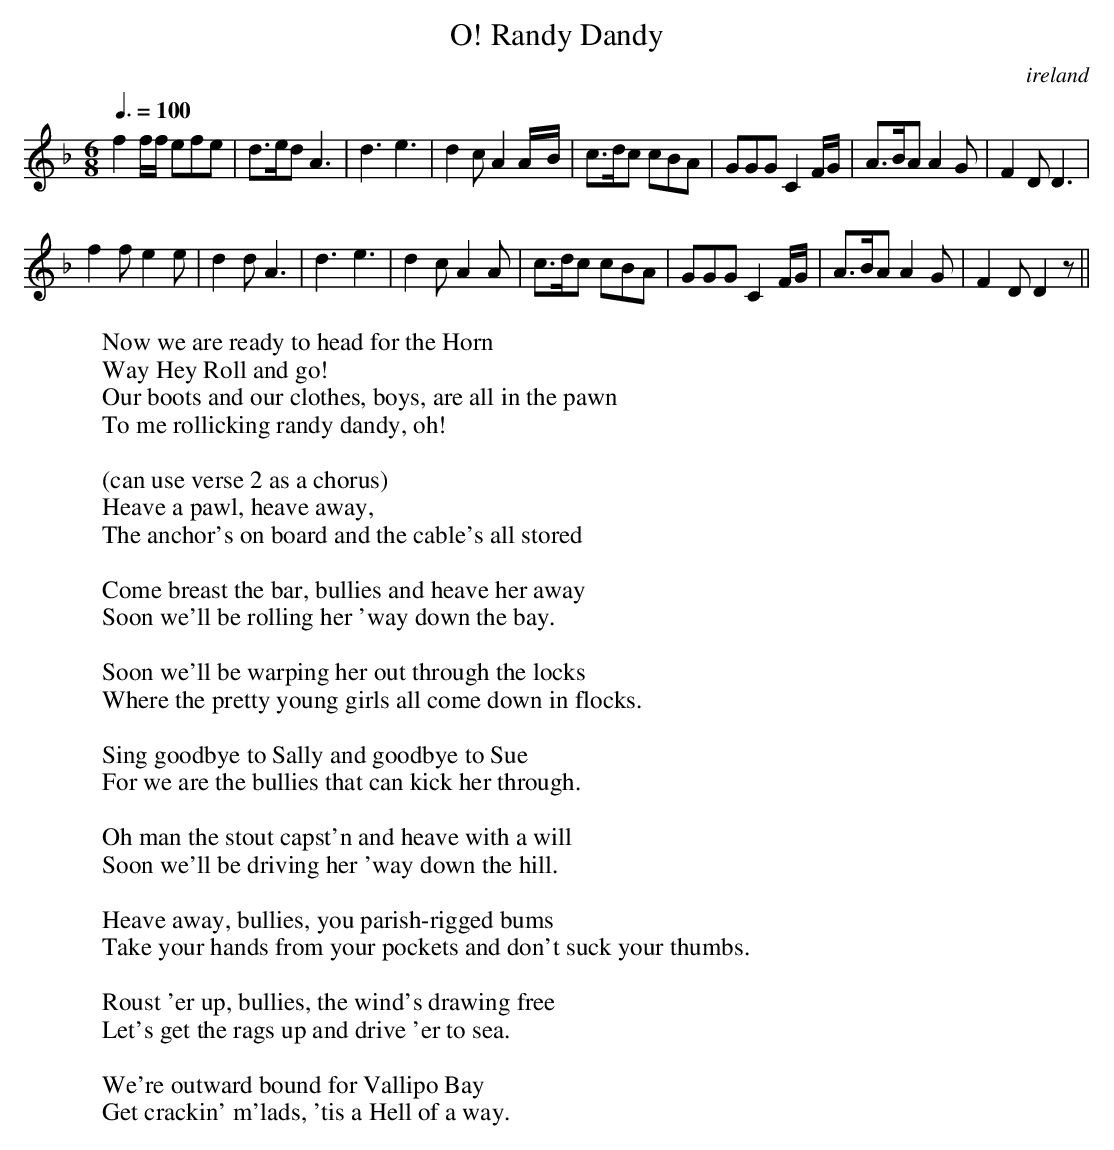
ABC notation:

X:1
T:Randy Dandy, O!
O:ireland
M:6/8
L:1/8
Q:3/8=100
W:Now we are ready to head for the Horn
W:Way Hey Roll and go!
W:Our boots and our clothes, boys, are all in the pawn
W:To me rollicking randy dandy, oh!
W:
W:(can use verse 2 as a chorus)
W:Heave a pawl, heave away,
W:The anchor's on board and the cable's all stored
W:
W:Come breast the bar, bullies and heave her away
W:Soon we'll be rolling her 'way down the bay.
W:
W:Soon we'll be warping her out through the locks
W:Where the pretty young girls all come down in flocks.
W:
W:Sing goodbye to Sally and goodbye to Sue
W:For we are the bullies that can kick her through.
W:
W:Oh man the stout capst'n and heave with a will
W:Soon we'll be driving her 'way down the hill.
W:
W:Heave away, bullies, you parish-rigged bums
W:Take your hands from your pockets and don't suck your thumbs.
W:
W:Roust 'er up, bullies, the wind's drawing free
W:Let's get the rags up and drive 'er to sea.
W:
W:We're outward bound for Vallipo Bay
W:Get crackin' m'lads, 'tis a Hell of a way.
K:F
f2f/f/ efe|d3/2e/d A3|d3 e3|d2c A2A/-B/|\
c3/2d/c cBA|GGG C2F/G/|A3/2B/A A2G|F2D D3|
f2f e2e|d2d A3|d3 e3|d2c A2A|\
c3/2d/c cBA|GGG C2F/G/|A3/2B/A A2G|F2D D2z||
